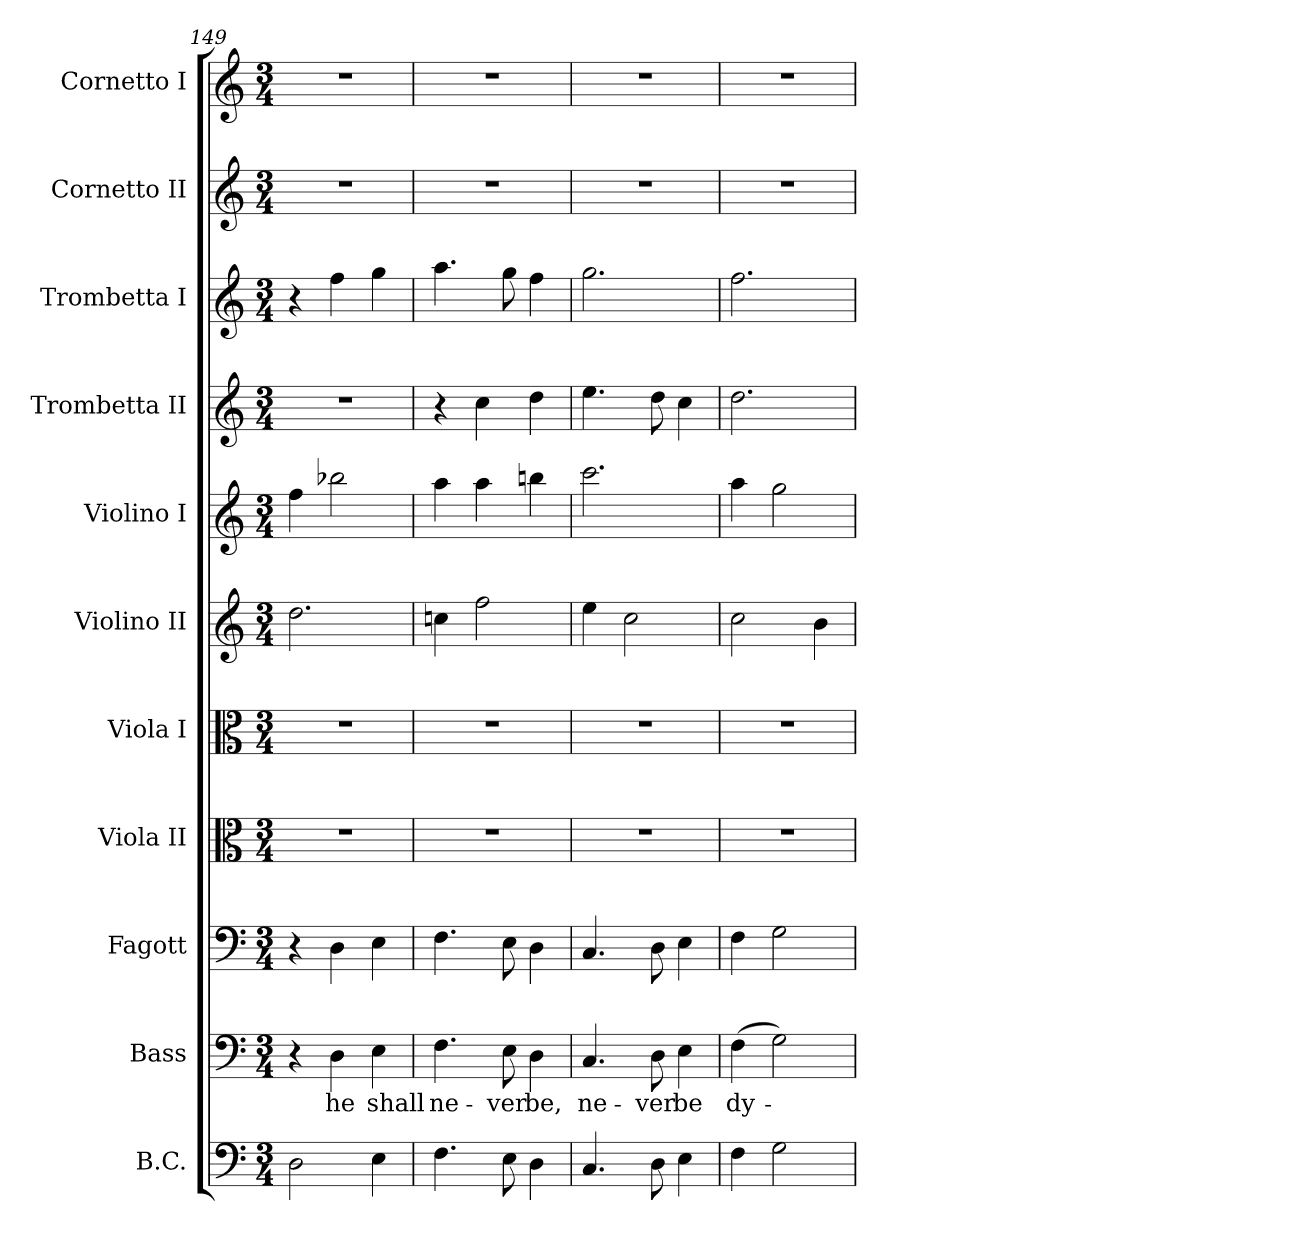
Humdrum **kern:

**kern	**kern	**text	**kern	**kern	**kern	**kern	**kern	**kern	**kern	**kern	**kern
*part11	*part10	*part10	*part9	*part8	*part7	*part6	*part5	*part4	*part3	*part2	*part1
*staff11	*staff10	*staff10	*staff9	*staff8	*staff7	*staff6	*staff5	*staff4	*staff3	*staff2	*staff1
*I"B.C.	*I"Bass	*	*I"Fagott	*I"Viola II	*I"Viola I	*I"Violino II	*I"Violino I	*I"Trombetta II	*I"Trombetta I	*I"Cornetto II	*I"Cornetto I
*	*I'B.	*	*I'Fg.	*I'Vla.	*I'Vla.	*	*	*	*	*	*
*clefF4	*clefF4	*	*clefF4	*clefC3	*clefC3	*clefG2	*clefG2	*clefG2	*clefG2	*clefG2	*clefG2
*k[]	*k[]	*	*k[]	*k[]	*k[]	*k[]	*k[]	*k[]	*k[]	*k[]	*k[]
*C:	*C:	*	*C:	*C:	*C:	*C:	*C:	*C:	*C:	*C:	*C:
*M3/4	*M3/4	*	*M3/4	*M3/4	*M3/4	*M3/4	*M3/4	*M3/4	*M3/4	*M3/4	*M3/4
=149	=149	=149	=149	=149	=149	=149	=149	=149	=149	=149	=149
!	!	!	!	!LO:N:vis=1	!LO:N:vis=1	!	!	!LO:N:vis=1	!	!LO:N:vis=1	!LO:N:vis=1
2Di\	4r	.	4r	2.r	2.r	2.ddi\	4ffi\	2.r	4r	2.r	2.r
!	!	!LO:LY:b:color=#000000	!	!	!	!	!	!	!	!	!
.	4Di\	he	4Di\	.	.	.	2bb-Xi\	.	4ffi\	.	.
!	!	!LO:LY:b:color=#000000	!	!	!	!	!	!	!	!	!
4Ei\	4Ei\	shall	4Ei\	.	.	.	.	.	4ggi\	.	.
!!LO:PB:g=z
=150	=150	=150	=150	=150	=150	=150	=150	=150	=150	=150	=150
!	!	!LO:LY:b:color=#000000	!	!LO:N:vis=1	!LO:N:vis=1	!	!	!	!	!LO:N:vis=1	!LO:N:vis=1
4.Fi\	4.Fi\	ne-	4.Fi\	2.r	2.r	4ccni\	4aai\	4r	4.aai\	2.r	2.r
.	.	.	.	.	.	2ffi\	4aai\	4cci\	.	.	.
!	!	!LO:LY:b:color=#000000	!	!	!	!	!	!	!	!	!
8Ei\	8Ei\	-ver	8Ei\	.	.	.	.	.	8ggi\	.	.
!	!	!LO:LY:b:color=#000000	!	!	!	!	!	!	!	!	!
4Di\	4Di\	be,	4Di\	.	.	.	4bbni\	4ddi\	4ffi\	.	.
=151	=151	=151	=151	=151	=151	=151	=151	=151	=151	=151	=151
!	!	!LO:LY:b:color=#000000	!	!LO:N:vis=1	!LO:N:vis=1	!	!	!	!	!LO:N:vis=1	!LO:N:vis=1
4.Ci/	4.Ci/	ne-	4.Ci/	2.r	2.r	4eei\	2.ccci\	4.eei\	2.ggi\	2.r	2.r
.	.	.	.	.	.	2cci\	.	.	.	.	.
!	!	!LO:LY:b:color=#000000	!	!	!	!	!	!	!	!	!
8Di\	8Di\	-ver	8Di\	.	.	.	.	8ddi\	.	.	.
!	!	!LO:LY:b:color=#000000	!	!	!	!	!	!	!	!	!
4Ei\	4Ei\	be	4Ei\	.	.	.	.	4cci\	.	.	.
=152	=152	=152	=152	=152	=152	=152	=152	=152	=152	=152	=152
!	!	!LO:LY:b:color=#000000	!	!LO:N:vis=1	!LO:N:vis=1	!	!	!	!	!LO:N:vis=1	!LO:N:vis=1
4Fi\	(4Fi\	dy-	4Fi\	2.r	2.r	2cci\	4aai\	2.ddi\	2.ffi\	2.r	2.r
2Gi\	2Gi\)	.	2Gi\	.	.	.	2ggi\	.	.	.	.
.	.	.	.	.	.	4bi\	.	.	.	.	.
=	=	=	=	=	=	=	=	=	=	=	=
*-	*-	*-	*-	*-	*-	*-	*-	*-	*-	*-	*-
